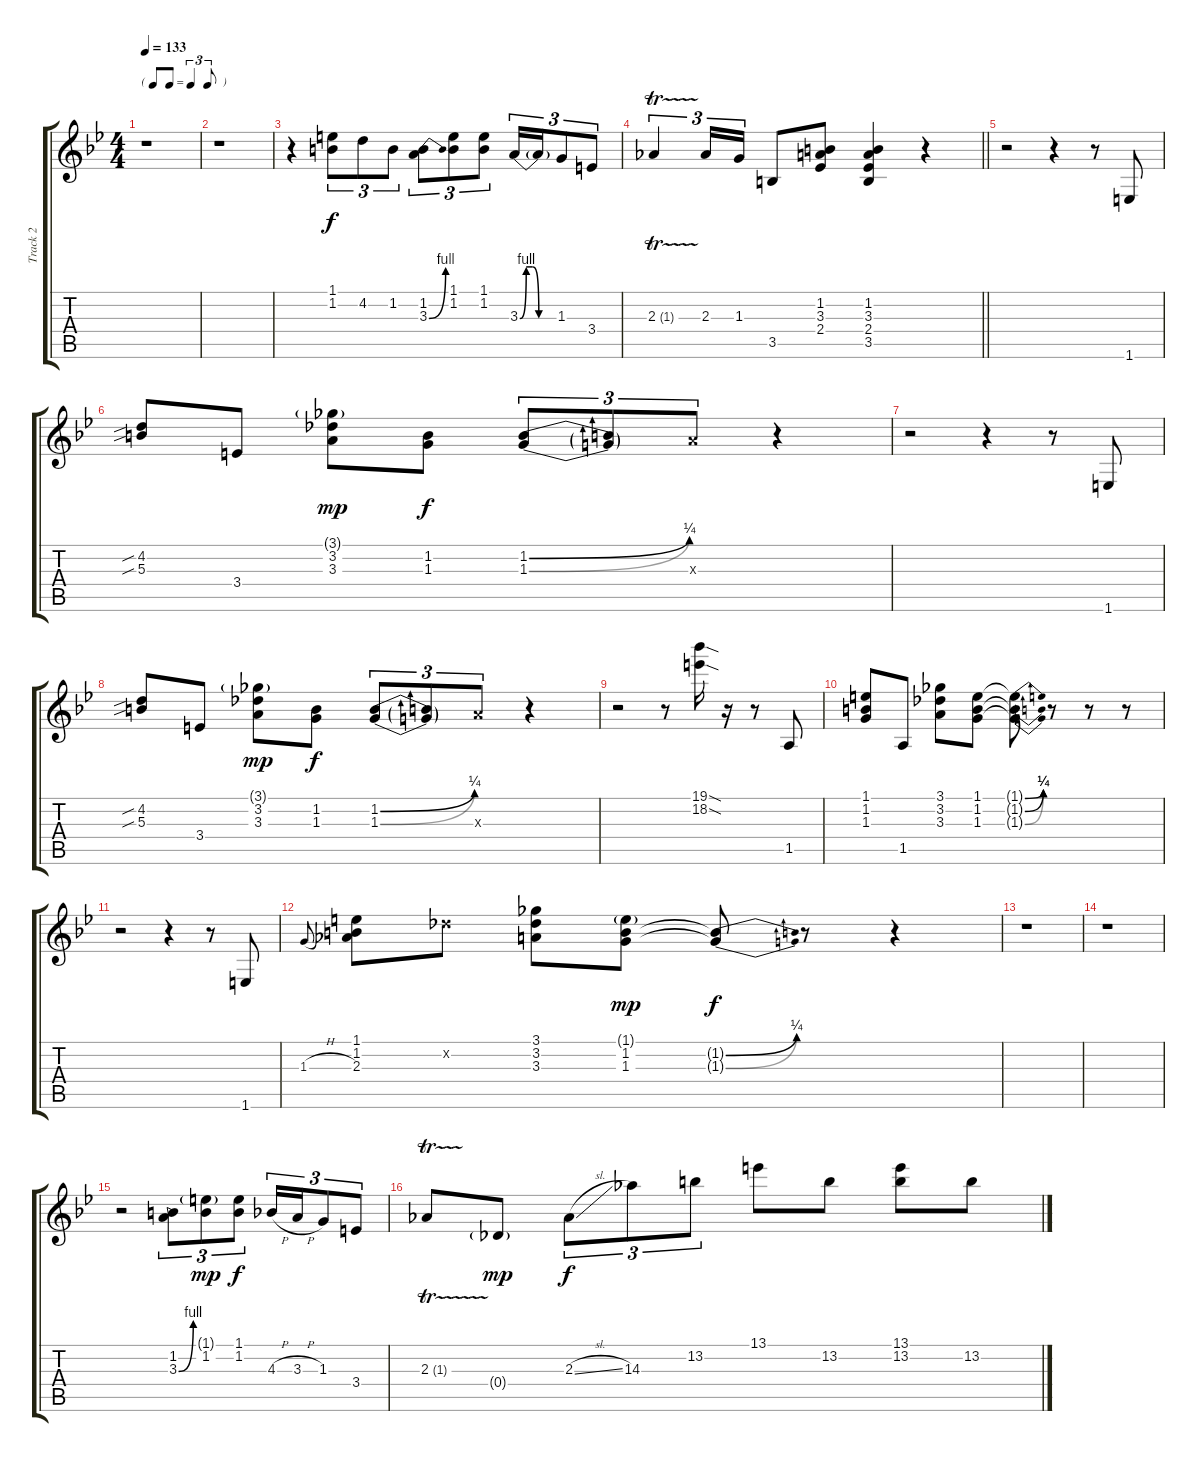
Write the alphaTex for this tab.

\track ("Track 2" "Track 2") {instrument electricguitarjazz}
\staff {score tabs}
\tuning (Eb4 Bb3 Gb3 Db3 Ab2 Eb2) {hide}
\ts (4 4)
\tf triplet8th
\tempo 133
\clef g2
\ks bb
r.1{dy f} |
r.1 |
r.4 (1.1 1.2).8{tu (3 2)} 4.2.8{tu (3 2)} 1.2.8{tu (3 2)} (1.2 3.3{be (bend 0 0 60 4)}).8{tu (3 2)} (1.1 1.2).8{tu (3 2)} (1.1 1.2).8{tu (3 2)} 3.3{be (custom 0 0 10 4 20 4 30 0 60 0)}.16{tu (3 2)} 3.3{t}.16{tu (3 2)} 1.3.8{tu (3 2)} 3.4.8{tu (3 2)} |
\barLineRight lightlight
2.3{tr (1 32)}.4{tu (3 2)} 2.3.16{tu (3 2)} 1.3.16{tu (3 2)} 3.5.8 (1.2 3.3 2.4).8 (1.2 3.3 2.4 3.5).4 r.4 |
r.2 r.4 r.8 1.6.8 |
(4.2{sib} 5.3{sib}).8 3.4.8 (3.1{g} 3.2 3.3).8{dy mp} (1.2 1.3).8{dy f} (1.2{be (bend 0 0 60 1)} 1.3{be (bend 0 0 60 1)}).8{tu (3 2)} (1.2{t} 1.3{t}).8{tu (3 2)} 3.3{x}.8{tu (3 2)} r.4 |
r.2 r.4 r.8 1.6.8 |
(4.2{sib} 5.3{sib}).8 3.4.8 (3.1{g} 3.2 3.3).8{dy mp} (1.2 1.3).8{dy f} (1.2{be (bend 0 0 60 1)} 1.3{be (bend 0 0 60 1)}).8{tu (3 2)} (1.2{t} 1.3{t}).8{tu (3 2)} 3.3{x}.8{tu (3 2)} r.4 |
r.2 r.8 (19.1{sod} 18.2{sod}).16 r.16 r.8 1.5.8 |
(1.1 1.2 1.3).8 1.5.8 (3.1 3.2 3.3).8 (1.1 1.2 1.3).8 (1.1{be (bend 0 0 60 1) t} 1.2{be (bend 0 0 60 1) t} 1.3{be (bend 0 0 60 1) t}).8 r.8 r.8 r.8 |
r.2 r.4 r.8 1.6.8 |
1.3{h}.8{gr onbeat} (1.1 1.2 2.3).8 3.2{x}.8 (3.1 3.2 3.3).8 (1.1{g} 1.2 1.3).8{dy mp} (1.2{be (bend 0 0 60 1) t} 1.3{be (bend 0 0 60 1) t}).8{dy f} r.8 r.4 |
r.1 |
r.1 |
r.2 (1.2 3.3{be (bend 0 0 60 4)}).8{tu (3 2)} (1.1{g} 1.2).8{tu (3 2) dy mp} (1.1 1.2).8{tu (3 2) dy f} 4.3{h}.16{tu (3 2)} 3.3{h}.16{tu (3 2)} 1.3.8{tu (3 2)} 3.4.8{tu (3 2)} |
2.3{tr (1 32)}.8 0.4{g}.8{dy mp} 2.3{sl}.8{tu (3 2) dy f volume 16} 14.3.8{tu (3 2)} 13.2.8{tu (3 2)} 13.1.8 13.2.8 (13.1 13.2).8 13.2.8
